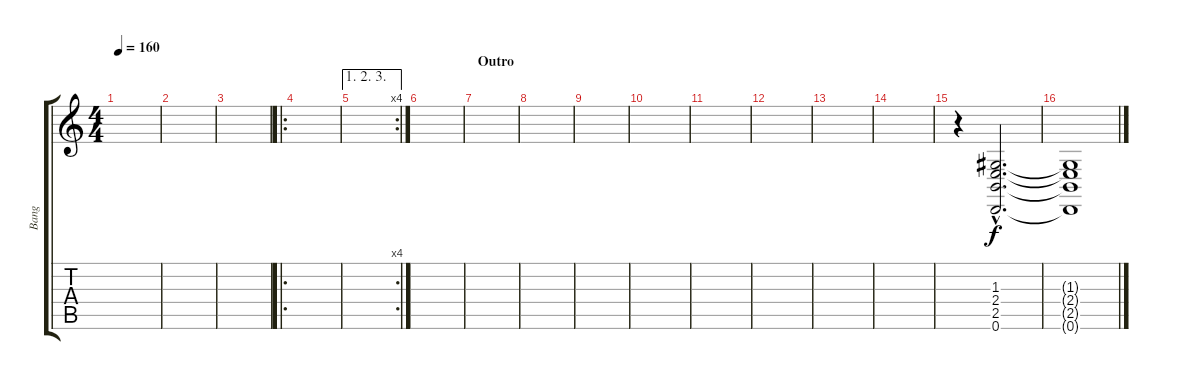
\track ("Bang" "Bang") {instrument gunshot}
\staff {score tabs}
\tuning (E4 B3 G3 D3 A2 D2) {hide}
\ts (4 4)
\tempo 160
\clef g2
\ks c
|
|
|
\ro
|
\ae (1 2 3)
\rc 4
|
|
\section ("" "Outro")
|
|
|
|
|
|
|
|
r.4 (1.3{hac} 2.4{hac} 2.5{hac} 0.6{hac}).2{d} |
(1.3{t} 2.4{t} 2.5{t} 0.6{t}).1
